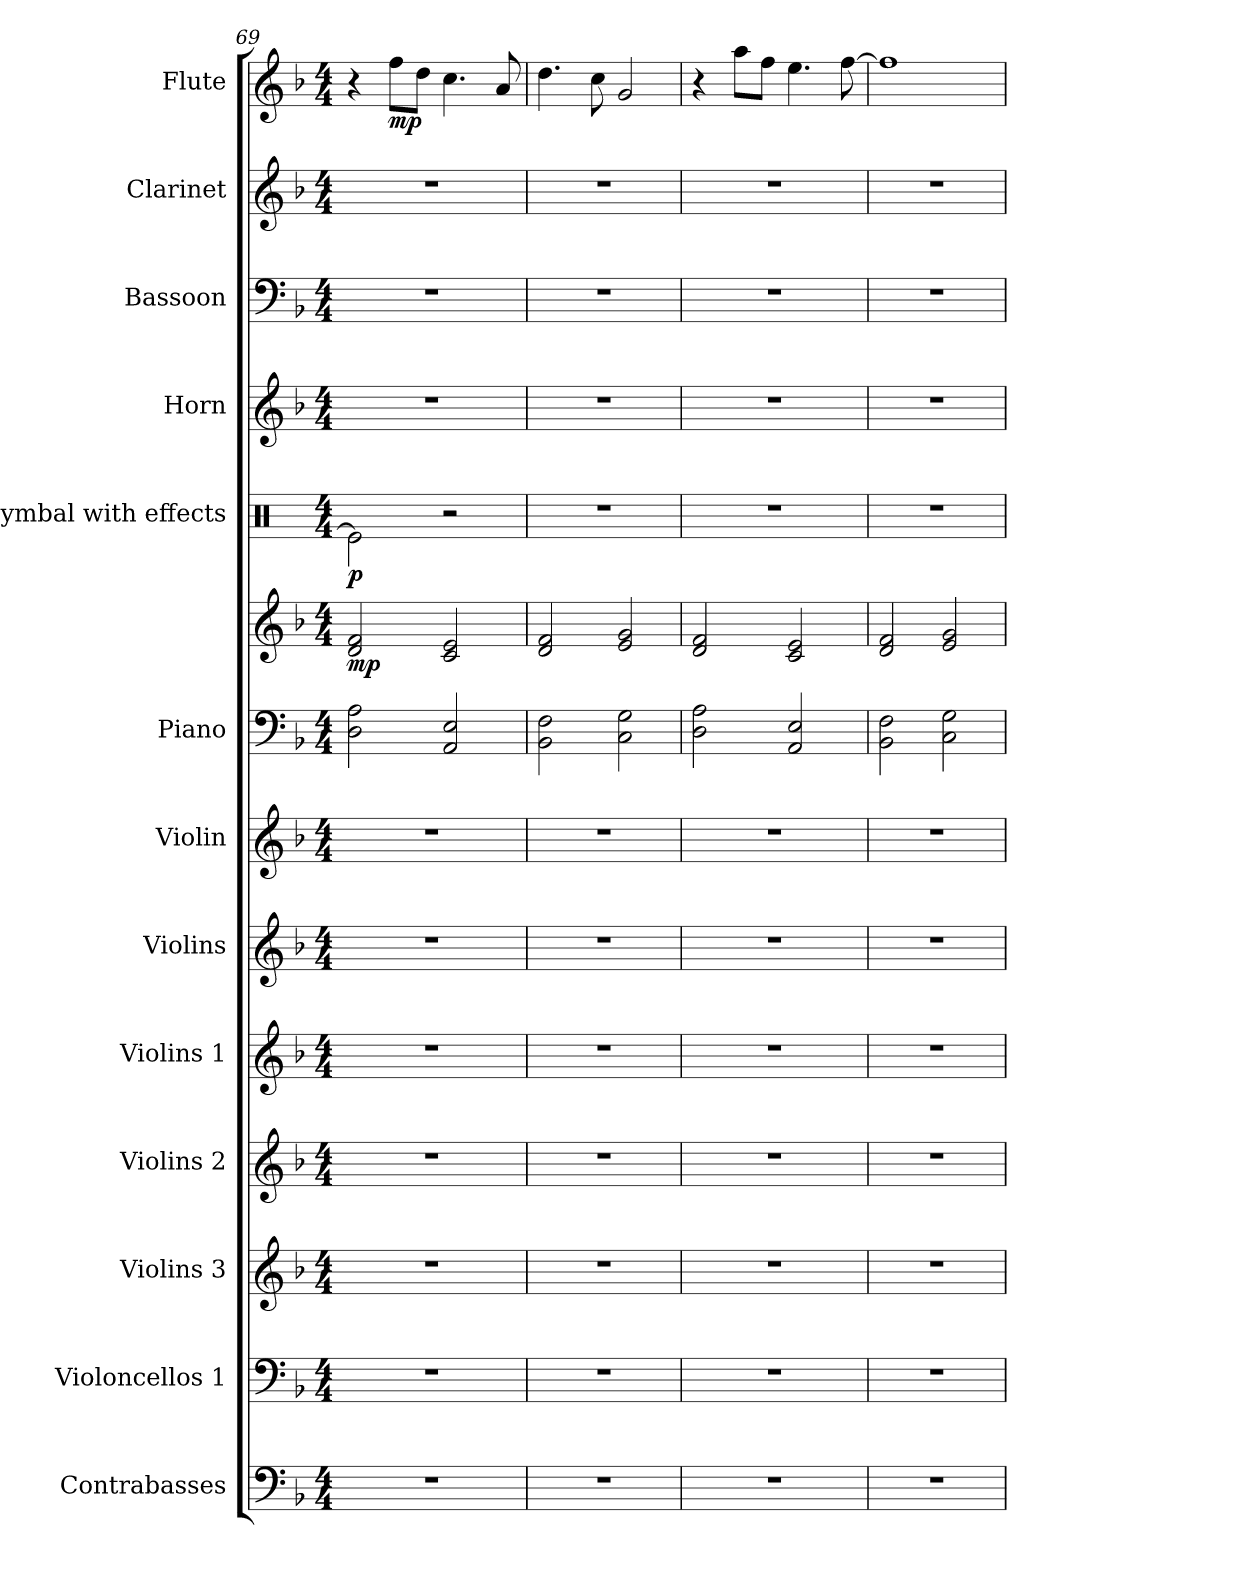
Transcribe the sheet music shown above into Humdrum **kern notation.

**kern	**kern	**kern	**kern	**kern	**kern	**kern	**kern	**kern	**dynam	**kern	**dynam	**kern	**kern	**kern	**kern	**dynam
*part13	*part12	*part11	*part10	*part9	*part8	*part7	*part6	*part6	*part6	*part5	*part5	*part4	*part3	*part2	*part1	*part1
*staff14	*staff13	*staff12	*staff11	*staff10	*staff9	*staff8	*staff7	*staff6	*staff6/7	*staff5	*staff5	*staff4	*staff3	*staff2	*staff1	*staff1
*I"Contrabasses	*I"Violoncellos 1	*I"Violins 3	*I"Violins 2	*I"Violins 1	*I"Violins	*I"Violin	*I"Piano	*	*	*I"Cymbal with effects	*	*I"Horn	*I"Bassoon	*I"Clarinet	*I"Flute	*
*I'Cbs.	*I'Vcs. 1	*I'Vlns. 3	*I'Vlns. 2	*I'Vlns. 1	*I'Vlns.	*I'Vln.	*I'Pno.	*	*	*I'Cym.	*	*I'Hn.	*I'Bsn.	*I'Cl.	*I'Fl.	*
!!LO:PB:g=z
*clefF4	*clefF4	*clefG2	*clefG2	*clefG2	*clefG2	*clefG2	*clefF4	*clefG2	*	*clefX	*	*clefG2	*clefF4	*clefG2	*clefG2	*
*ITrd7c12	*	*	*	*	*	*	*	*	*	*	*	*ITrd4c7	*	*ITrd1c2	*	*
*k[b-]	*k[b-]	*k[b-]	*k[b-]	*k[b-]	*k[b-]	*k[b-]	*k[b-]	*k[b-]	*	*k[]	*	*k[b-e-]	*k[b-]	*k[b-e-a-]	*k[b-]	*
*M4/4	*M4/4	*M4/4	*M4/4	*M4/4	*M4/4	*M4/4	*M4/4	*M4/4	*	*M4/4	*	*M4/4	*M4/4	*M4/4	*M4/4	*
=69	=69	=69	=69	=69	=69	=69	=69	=69	=69	=69	=69	=69	=69	=69	=69	=69
!	!	!	!	!	!	!	!	!	!LO:DY:b	!	!LO:DY:b	!	!	!	!	!
1r	1r	1r	1r	1r	1r	1r	2D\ 2A\	2d/ 2f/	mp	2Re\]	p	1r	1r	1r	4r	.
!	!	!	!	!	!	!	!	!	!	!	!	!	!	!	!	!LO:DY:b
.	.	.	.	.	.	.	.	.	.	.	.	.	.	.	8ff\L	mp
.	.	.	.	.	.	.	.	.	.	.	.	.	.	.	8dd\J	.
.	.	.	.	.	.	.	2AA/ 2E/	2c/ 2e/	.	2r	.	.	.	.	4.cc\	.
.	.	.	.	.	.	.	.	.	.	.	.	.	.	.	8a/	.
=70	=70	=70	=70	=70	=70	=70	=70	=70	=70	=70	=70	=70	=70	=70	=70	=70
1r	1r	1r	1r	1r	1r	1r	2BB-\ 2F\	2d/ 2f/	.	1r	.	1r	1r	1r	4.dd\	.
.	.	.	.	.	.	.	.	.	.	.	.	.	.	.	8cc\	.
.	.	.	.	.	.	.	2C\ 2G\	2e/ 2g/	.	.	.	.	.	.	2g/	.
=71	=71	=71	=71	=71	=71	=71	=71	=71	=71	=71	=71	=71	=71	=71	=71	=71
1r	1r	1r	1r	1r	1r	1r	2D\ 2A\	2d/ 2f/	.	1r	.	1r	1r	1r	4r	.
.	.	.	.	.	.	.	.	.	.	.	.	.	.	.	8aa\L	.
.	.	.	.	.	.	.	.	.	.	.	.	.	.	.	8ff\J	.
.	.	.	.	.	.	.	2AA/ 2E/	2c/ 2e/	.	.	.	.	.	.	4.ee\	.
.	.	.	.	.	.	.	.	.	.	.	.	.	.	.	[8ff\	.
=72	=72	=72	=72	=72	=72	=72	=72	=72	=72	=72	=72	=72	=72	=72	=72	=72
1r	1r	1r	1r	1r	1r	1r	2BB-\ 2F\	2d/ 2f/	.	1r	.	1r	1r	1r	1ff]	.
.	.	.	.	.	.	.	2C\ 2G\	2e/ 2g/	.	.	.	.	.	.	.	.
=	=	=	=	=	=	=	=	=	=	=	=	=	=	=	=	=
*-	*-	*-	*-	*-	*-	*-	*-	*-	*-	*-	*-	*-	*-	*-	*-	*-
